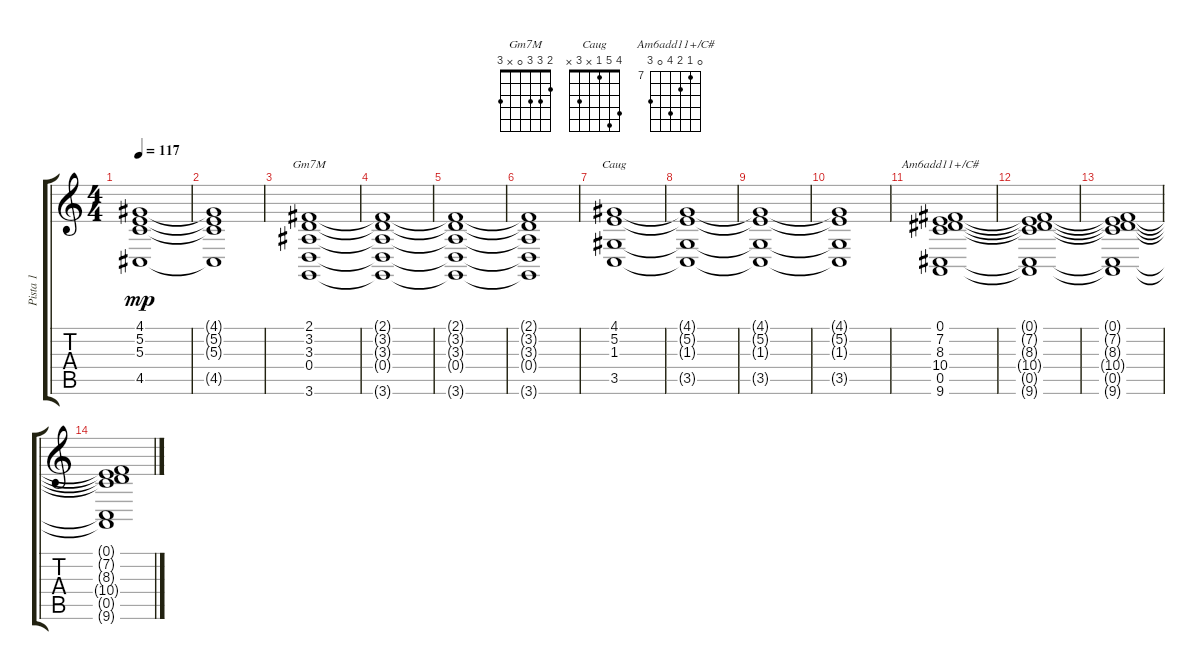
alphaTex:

\track ("Pista 1" "Pista 1") {instrument stringensemble2}
\staff {score tabs}
\tuning (E4 B3 G3 D3 A2 E2) {hide}
\chord ("Gm7M" 2 3 3 0 x 3)
\chord ("Caug" 4 5 1 x 3 x)
\chord ("Am6add11+/C#" 0 7 8 10 0 9) {firstfret 7}
\ts (4 4)
\tempo 117
\clef g2
\ks c
(4.1{t} 5.2{t} 5.3{t} 4.5{t}).1{dy mp} |
(4.1{t} 5.2{t} 5.3{t} 4.5{t}).1 |
(2.1 3.2 3.3 0.4 3.6).1{ch "Gm7M"} |
(2.1{t} 3.2{t} 3.3{t} 0.4{t} 3.6{t}).1 |
(2.1{t} 3.2{t} 3.3{t} 0.4{t} 3.6{t}).1 |
(2.1{t} 3.2{t} 3.3{t} 0.4{t} 3.6{t}).1 |
(4.1 5.2 1.3 3.5).1{ch "Caug"} |
(4.1{t} 5.2{t} 1.3{t} 3.5{t}).1 |
(4.1{t} 5.2{t} 1.3{t} 3.5{t}).1 |
(4.1{t} 5.2{t} 1.3{t} 3.5{t}).1 |
(0.1 7.2 8.3 10.4 0.5 9.6).1{ch "Am6add11+/C#"} |
(0.1{t} 7.2{t} 8.3{t} 10.4{t} 0.5{t} 9.6{t}).1 |
(0.1{t} 7.2{t} 8.3{t} 10.4{t} 0.5{t} 9.6{t}).1 |
(0.1{t} 7.2{t} 8.3{t} 10.4{t} 0.5{t} 9.6{t}).1
